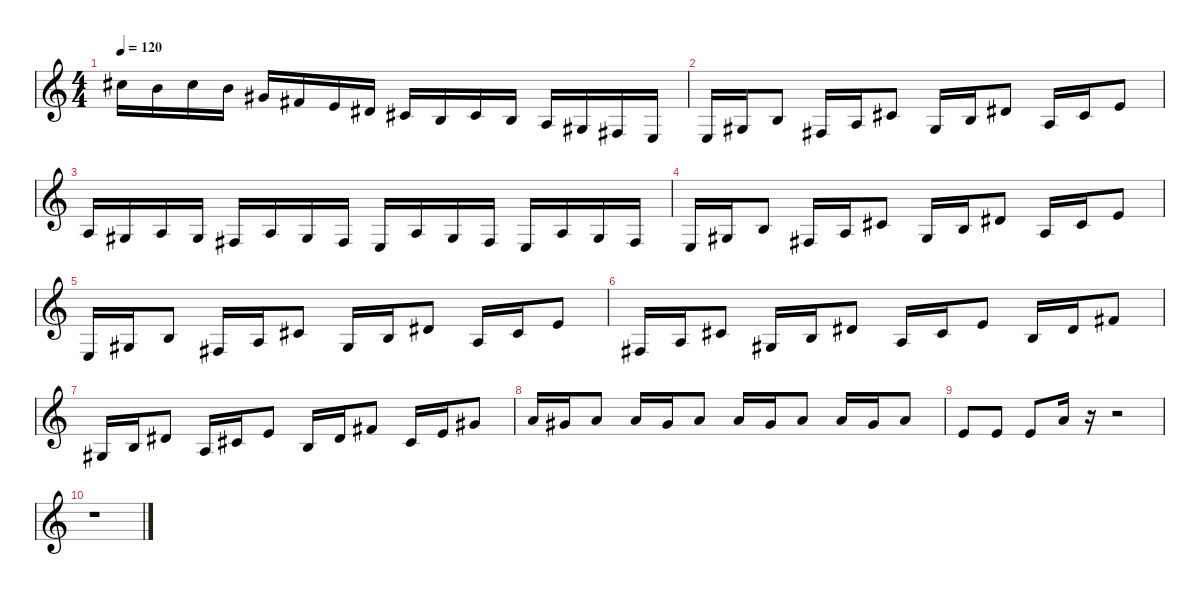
\defaultSystemsLayout 4
\hideDynamics
\bracketExtendMode nobrackets
\singleTrackTrackNamePolicy hidden
\multiTrackTrackNamePolicy hidden
\firstSystemTrackNameMode fullname
\firstSystemTrackNameOrientation horizontal
\otherSystemsTrackNameOrientation horizontal
\track ("Piste 5" "mar.") {instrument marimba}
\staff {score}
\tuning (E4 B3 G3 D3 A2 E2)
\displaytranspose -12
\ts (4 4)
\tempo 120
\clef g2
\ks c
21.1{acc #}.16{dy f beam Down} 19.1.16{beam Down} 21.1{acc #}.16{beam Down} 19.1.16{beam Down} 21.2{acc #}.16{beam Up} 19.2{acc #}.16{beam Up} 21.3.16{beam Up} 20.3{acc #}.16{beam Up} 18.3{acc #}.16{beam Up} 16.3.16{beam Up} 18.3{acc #}.16{beam Up} 16.3.16{beam Up} 14.3.16{beam Up} 13.3{acc #}.16{beam Up} 11.3{acc #}.16{beam Up} 9.3.16{beam Up} |
9.3.16{beam Up} 9.2{acc #}.16{beam Up} 7.1.8{beam Up} 7.2{acc #}.16{beam Up} 5.1.16{beam Up} 9.1{acc #}.8{beam Up} 9.2{acc #}.16{beam Up} 7.1.16{beam Up} 11.1{acc #}.8{beam Up} 10.2.16{beam Up} 9.1{acc #}.16{beam Up} 12.1.8{beam Up} |
10.2.16{beam Up} 9.2{acc #}.16{beam Up} 10.2.16{beam Up} 9.2{acc #}.16{beam Up} 7.2{acc #}.16{beam Up} 5.1.16{beam Up} 4.1{acc #}.16{beam Up} 2.1{acc #}.16{beam Up} 0.1.16{beam Up} 5.1.16{beam Up} 4.1{acc #}.16{beam Up} 2.1{acc #}.16{beam Up} 0.1.16{beam Up} 5.1.16{beam Up} 4.1{acc #}.16{beam Up} 2.1{acc #}.16{beam Up} |
0.1.16{beam Up} 4.1{acc #}.16{beam Up} 7.1.8{beam Up} 7.2{acc #}.16{beam Up} 5.1.16{beam Up} 9.1{acc #}.8{beam Up} 9.2{acc #}.16{beam Up} 7.1.16{beam Up} 11.1{acc #}.8{beam Up} 10.2.16{beam Up} 9.1{acc #}.16{beam Up} 12.1.8{beam Up} |
9.3.16{beam Up} 9.2{acc #}.16{beam Up} 7.1.8{beam Up} 7.2{acc #}.16{beam Up} 5.1.16{beam Up} 9.1{acc #}.8{beam Up} 9.2{acc #}.16{beam Up} 7.1.16{beam Up} 11.1{acc #}.8{beam Up} 10.2.16{beam Up} 9.1{acc #}.16{beam Up} 12.1.8{beam Up} |
11.3{acc #}.16{beam Up} 10.2.16{beam Up} 9.1{acc #}.8{beam Up} 9.2{acc #}.16{beam Up} 7.1.16{beam Up} 11.1{acc #}.8{beam Up} 10.2.16{beam Up} 9.1{acc #}.16{beam Up} 12.1.8{beam Up} 12.2.16{beam Up} 11.1{acc #}.16{beam Up} 14.1{acc #}.8{beam Up} |
13.3{acc #}.16{beam Up} 12.2.16{beam Up} 11.1{acc #}.8{beam Up} 10.2.16{beam Up} 9.1{acc #}.16{beam Up} 12.1.8{beam Up} 12.2.16{beam Up} 11.1{acc #}.16{beam Up} 14.1{acc #}.8{beam Up} 14.2{acc #}.16{beam Up} 12.1.16{beam Up} 16.1{acc #}.8{beam Up} |
17.1.16{beam Up} 16.1{acc #}.16{beam Up} 17.1.8{beam Up} 17.1.16{beam Up} 16.1{acc #}.16{beam Up} 17.1.8{beam Up} 17.1.16{beam Up} 16.1{acc #}.16{beam Up} 17.1.8{beam Up} 17.1.16{beam Up} 16.1{acc #}.16{beam Up} 17.1.8{beam Up} |
17.2.8{beam Up} 17.2.8{beam Up} 17.2.8{beam Up} 17.1.16{beam Up} r.16{beam Up} r.2{beam Up} |
r.1{beam Down}
